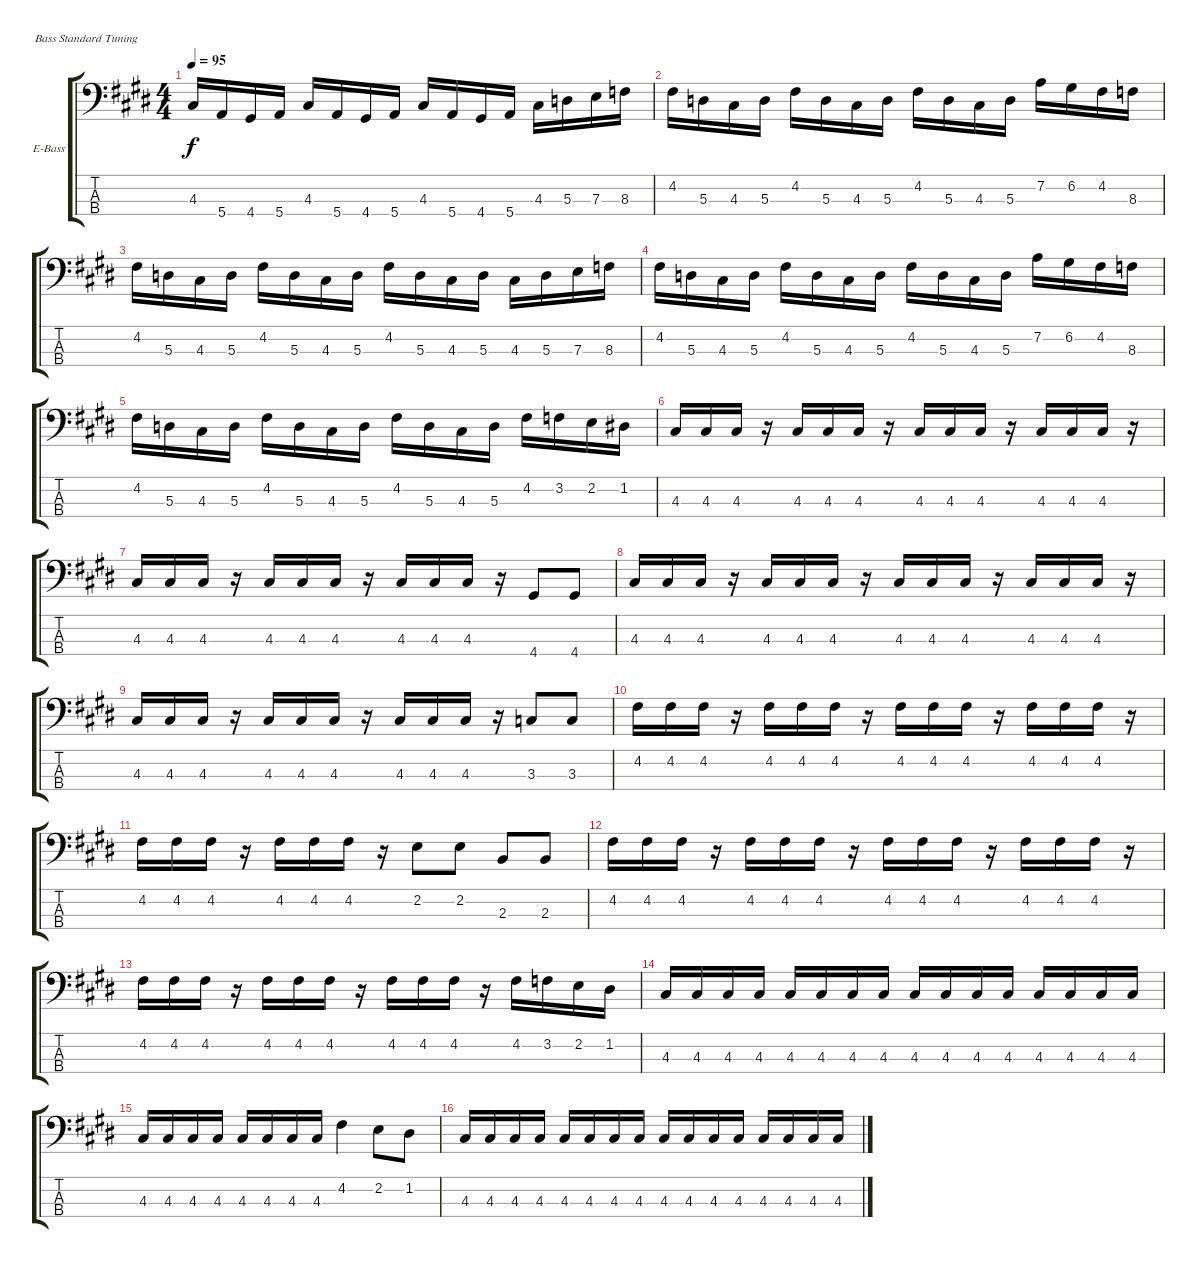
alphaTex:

\bracketExtendMode groupsimilarinstruments
\firstSystemTrackNameOrientation horizontal
\otherSystemsTrackNameOrientation horizontal
\track ("Electric Bass" "E-Bass") {mute instrument electricbassfinger}
\staff {score tabs}
\tuning (G2 D2 A1 E1)
\ts (4 4)
\tempo 95
\clef f4
\ks c#minor
4.3.16{dy f} 5.4.16 4.4.16 5.4.16 4.3.16 5.4.16 4.4.16 5.4.16 4.3.16 5.4.16 4.4.16 5.4.16 4.3.16 5.3.16 7.3.16 8.3.16 |
4.2.16 5.3.16 4.3.16 5.3.16 4.2.16 5.3.16 4.3.16 5.3.16 4.2.16 5.3.16 4.3.16 5.3.16 7.2.16 6.2.16 4.2.16 8.3.16 |
4.2.16 5.3.16 4.3.16 5.3.16 4.2.16 5.3.16 4.3.16 5.3.16 4.2.16 5.3.16 4.3.16 5.3.16 4.3.16 5.3.16 7.3.16 8.3.16 |
4.2.16 5.3.16 4.3.16 5.3.16 4.2.16 5.3.16 4.3.16 5.3.16 4.2.16 5.3.16 4.3.16 5.3.16 7.2.16 6.2.16 4.2.16 8.3.16 |
4.2.16 5.3.16 4.3.16 5.3.16 4.2.16 5.3.16 4.3.16 5.3.16 4.2.16 5.3.16 4.3.16 5.3.16 4.2.16 3.2.16 2.2.16 1.2.16 |
4.3.16 4.3.16 4.3.16 r.16 4.3.16 4.3.16 4.3.16 r.16 4.3.16 4.3.16 4.3.16 r.16 4.3.16 4.3.16 4.3.16 r.16 |
4.3.16 4.3.16 4.3.16 r.16 4.3.16 4.3.16 4.3.16 r.16 4.3.16 4.3.16 4.3.16 r.16 4.4.8 4.4.8 |
4.3.16 4.3.16 4.3.16 r.16 4.3.16 4.3.16 4.3.16 r.16 4.3.16 4.3.16 4.3.16 r.16 4.3.16 4.3.16 4.3.16 r.16 |
4.3.16 4.3.16 4.3.16 r.16 4.3.16 4.3.16 4.3.16 r.16 4.3.16 4.3.16 4.3.16 r.16 3.3.8 3.3.8 |
4.2.16 4.2.16 4.2.16 r.16 4.2.16 4.2.16 4.2.16 r.16 4.2.16 4.2.16 4.2.16 r.16 4.2.16 4.2.16 4.2.16 r.16 |
4.2.16 4.2.16 4.2.16 r.16 4.2.16 4.2.16 4.2.16 r.16 2.2.8 2.2.8 2.3.8 2.3.8 |
4.2.16 4.2.16 4.2.16 r.16 4.2.16 4.2.16 4.2.16 r.16 4.2.16 4.2.16 4.2.16 r.16 4.2.16 4.2.16 4.2.16 r.16 |
4.2.16 4.2.16 4.2.16 r.16 4.2.16 4.2.16 4.2.16 r.16 4.2.16 4.2.16 4.2.16 r.16 4.2.16 3.2.16 2.2.16 1.2.16 |
4.3.16 4.3.16 4.3.16 4.3.16 4.3.16 4.3.16 4.3.16 4.3.16 4.3.16 4.3.16 4.3.16 4.3.16 4.3.16 4.3.16 4.3.16 4.3.16 |
4.3.16 4.3.16 4.3.16 4.3.16 4.3.16 4.3.16 4.3.16 4.3.16 4.2.4 2.2.8 1.2.8 |
4.3.16 4.3.16 4.3.16 4.3.16 4.3.16 4.3.16 4.3.16 4.3.16 4.3.16 4.3.16 4.3.16 4.3.16 4.3.16 4.3.16 4.3.16 4.3.16
